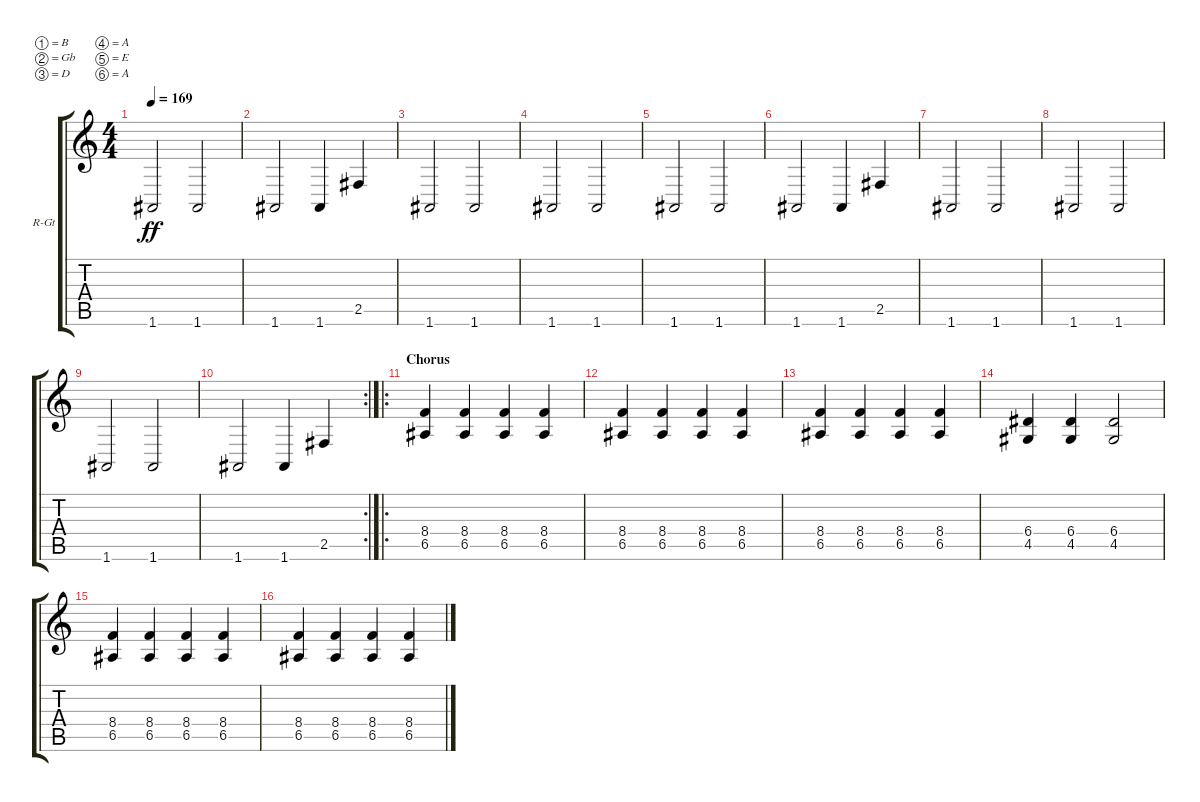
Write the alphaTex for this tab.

\bracketExtendMode groupsimilarinstruments
\firstSystemTrackNameOrientation horizontal
\otherSystemsTrackNameOrientation horizontal
\track ("Right Guitar" "R-Gt") {instrument distortionguitar}
\staff {score tabs}
\tuning (B3 Gb3 D3 A2 E2 A1)
\ts (4 4)
\tempo 169
\clef g2
\ks c
1.6.2{dy ff} 1.6.2 |
1.6.2 1.6.4 2.5.4 |
1.6.2 1.6.2 |
1.6.2 1.6.2 |
1.6.2 1.6.2 |
1.6.2 1.6.4 2.5.4 |
1.6.2 1.6.2 |
1.6.2 1.6.2 |
1.6.2 1.6.2 |
\rc 2
1.6.2 1.6.4 2.5.4 |
\ro
\section ("" "Chorus")
(6.5 8.4).4 (6.5 8.4).4 (6.5 8.4).4 (6.5 8.4).4 |
(6.5 8.4).4 (6.5 8.4).4 (6.5 8.4).4 (6.5 8.4).4 |
(6.5 8.4).4 (6.5 8.4).4 (6.5 8.4).4 (6.5 8.4).4 |
(4.5 6.4).4 (4.5 6.4).4 (4.5 6.4).2 |
(6.5 8.4).4 (6.5 8.4).4 (6.5 8.4).4 (6.5 8.4).4 |
(6.5 8.4).4 (6.5 8.4).4 (6.5 8.4).4 (6.5 8.4).4
